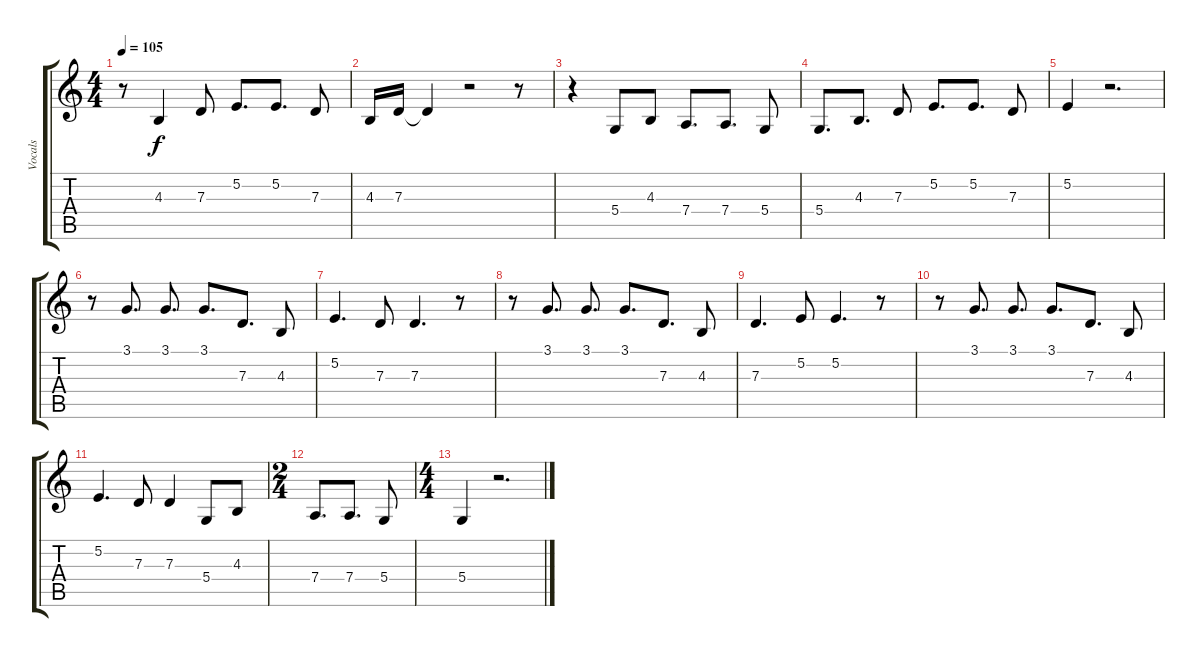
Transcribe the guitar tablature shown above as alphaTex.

\track ("Vocals" "Vocals") {instrument voiceoohs}
\staff {score tabs}
\tuning (E4 B3 G3 D3 A2 E2) {hide}
\ts (4 4)
\tempo 105
\clef g2
\ks c
r.8{dy f} 4.3.4 7.3.8 5.2.8{d} 5.2.8{d} 7.3.8 |
4.3.16 7.3.16 7.3{t}.4 r.2 r.8 |
r.4 5.4.8 4.3.8 7.4.8{d} 7.4.8{d} 5.4.8 |
5.4.8{d} 4.3.8{d} 7.3.8 5.2.8{d} 5.2.8{d} 7.3.8 |
5.2.4 r.2{d} |
r.8 3.1.8{d} 3.1.8{d} 3.1.8{d} 7.3.8{d} 4.3.8 |
5.2.4{d} 7.3.8 7.3.4{d} r.8 |
r.8 3.1.8{d} 3.1.8{d} 3.1.8{d} 7.3.8{d} 4.3.8 |
7.3.4{d} 5.2.8 5.2.4{d} r.8 |
r.8 3.1.8{d} 3.1.8{d} 3.1.8{d} 7.3.8{d} 4.3.8 |
5.2.4{d} 7.3.8 7.3.4 5.4.8 4.3.8 |
\ts (2 4)
7.4.8{d} 7.4.8{d} 5.4.8 |
\ts (4 4)
5.4.4 r.2{d}
